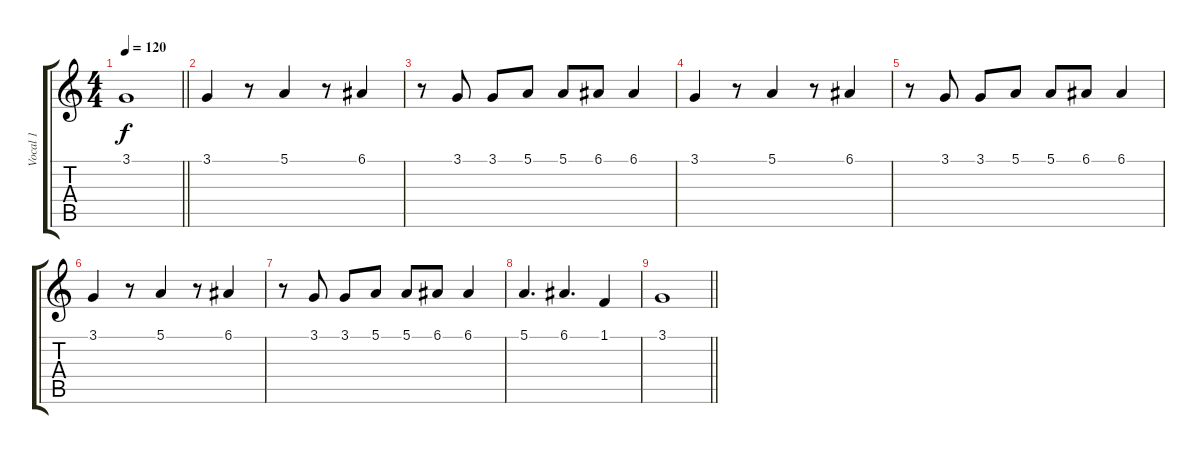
\track ("Vocal 1" "Vocal 1") {instrument acousticgrandpiano}
\staff {score tabs}
\tuning (E4 B3 G3 D3 A2 E2) {hide}
\ts (4 4)
\tempo 120
\clef g2
\barLineRight lightlight
\ks c
3.1.1{dy f} |
3.1.4 r.8 5.1.4 r.8 6.1.4 |
r.8 3.1.8 3.1.8 5.1.8 5.1.8 6.1.8 6.1.4 |
3.1.4 r.8 5.1.4 r.8 6.1.4 |
r.8 3.1.8 3.1.8 5.1.8 5.1.8 6.1.8 6.1.4 |
3.1.4 r.8 5.1.4 r.8 6.1.4 |
r.8 3.1.8 3.1.8 5.1.8 5.1.8 6.1.8 6.1.4 |
5.1.4{d} 6.1.4{d} 1.1.4 |
\barLineRight lightlight
3.1.1
